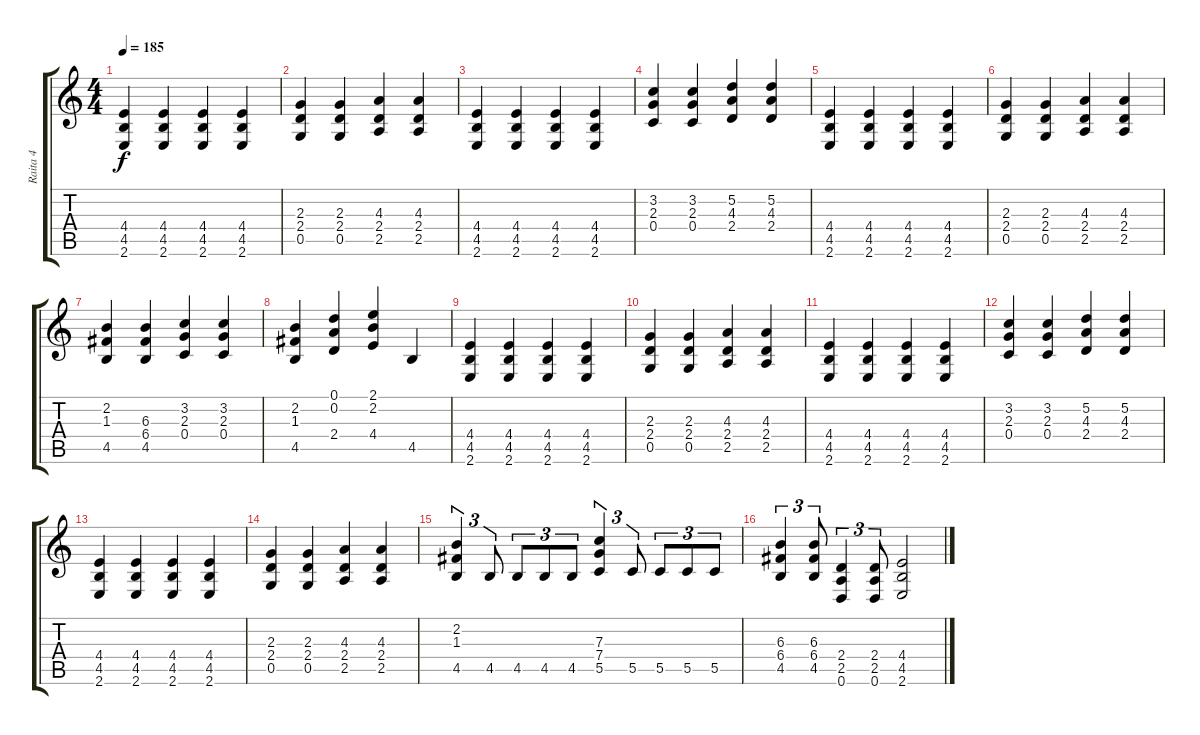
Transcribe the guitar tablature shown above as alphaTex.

\track ("Raita 4" "Raita 4") {instrument distortionguitar}
\staff {score tabs}
\tuning (D4 A3 F3 C3 G2 D2) {hide}
\ts (4 4)
\tempo 185
\clef g2
\ks c
(4.4 4.5 2.6).4{dy f} (4.4 4.5 2.6).4 (4.4 4.5 2.6).4 (4.4 4.5 2.6).4 |
(2.3 2.4 0.5).4 (2.3 2.4 0.5).4 (4.3 2.4 2.5).4 (4.3 2.4 2.5).4 |
(4.4 4.5 2.6).4 (4.4 4.5 2.6).4 (4.4 4.5 2.6).4 (4.4 4.5 2.6).4 |
(3.2 2.3 0.4).4 (3.2 2.3 0.4).4 (5.2 4.3 2.4).4 (5.2 4.3 2.4).4 |
(4.4 4.5 2.6).4 (4.4 4.5 2.6).4 (4.4 4.5 2.6).4 (4.4 4.5 2.6).4 |
(2.3 2.4 0.5).4 (2.3 2.4 0.5).4 (4.3 2.4 2.5).4 (4.3 2.4 2.5).4 |
(2.2 1.3 4.5).4 (6.3 6.4 4.5).4 (3.2 2.3 0.4).4 (3.2 2.3 0.4).4 |
(2.2 1.3 4.5).4 (0.1 0.2 2.4).4 (2.1 2.2 4.4).4 4.5.4 |
(4.4 4.5 2.6).4 (4.4 4.5 2.6).4 (4.4 4.5 2.6).4 (4.4 4.5 2.6).4 |
(2.3 2.4 0.5).4 (2.3 2.4 0.5).4 (4.3 2.4 2.5).4 (4.3 2.4 2.5).4 |
(4.4 4.5 2.6).4 (4.4 4.5 2.6).4 (4.4 4.5 2.6).4 (4.4 4.5 2.6).4 |
(3.2 2.3 0.4).4 (3.2 2.3 0.4).4 (5.2 4.3 2.4).4 (5.2 4.3 2.4).4 |
(4.4 4.5 2.6).4 (4.4 4.5 2.6).4 (4.4 4.5 2.6).4 (4.4 4.5 2.6).4 |
(2.3 2.4 0.5).4 (2.3 2.4 0.5).4 (4.3 2.4 2.5).4 (4.3 2.4 2.5).4 |
(2.2 1.3 4.5).4{tu (3 2)} 4.5.8{tu (3 2)} 4.5.8{tu (3 2)} 4.5.8{tu (3 2)} 4.5.8{tu (3 2)} (7.3 7.4 5.5).4{tu (3 2)} 5.5.8{tu (3 2)} 5.5.8{tu (3 2)} 5.5.8{tu (3 2)} 5.5.8{tu (3 2)} |
(6.3 6.4 4.5).4{tu (3 2)} (6.3 6.4 4.5).8{tu (3 2)} (2.4 2.5 0.6).4{tu (3 2)} (2.4 2.5 0.6).8{tu (3 2)} (4.4 4.5 2.6).2
